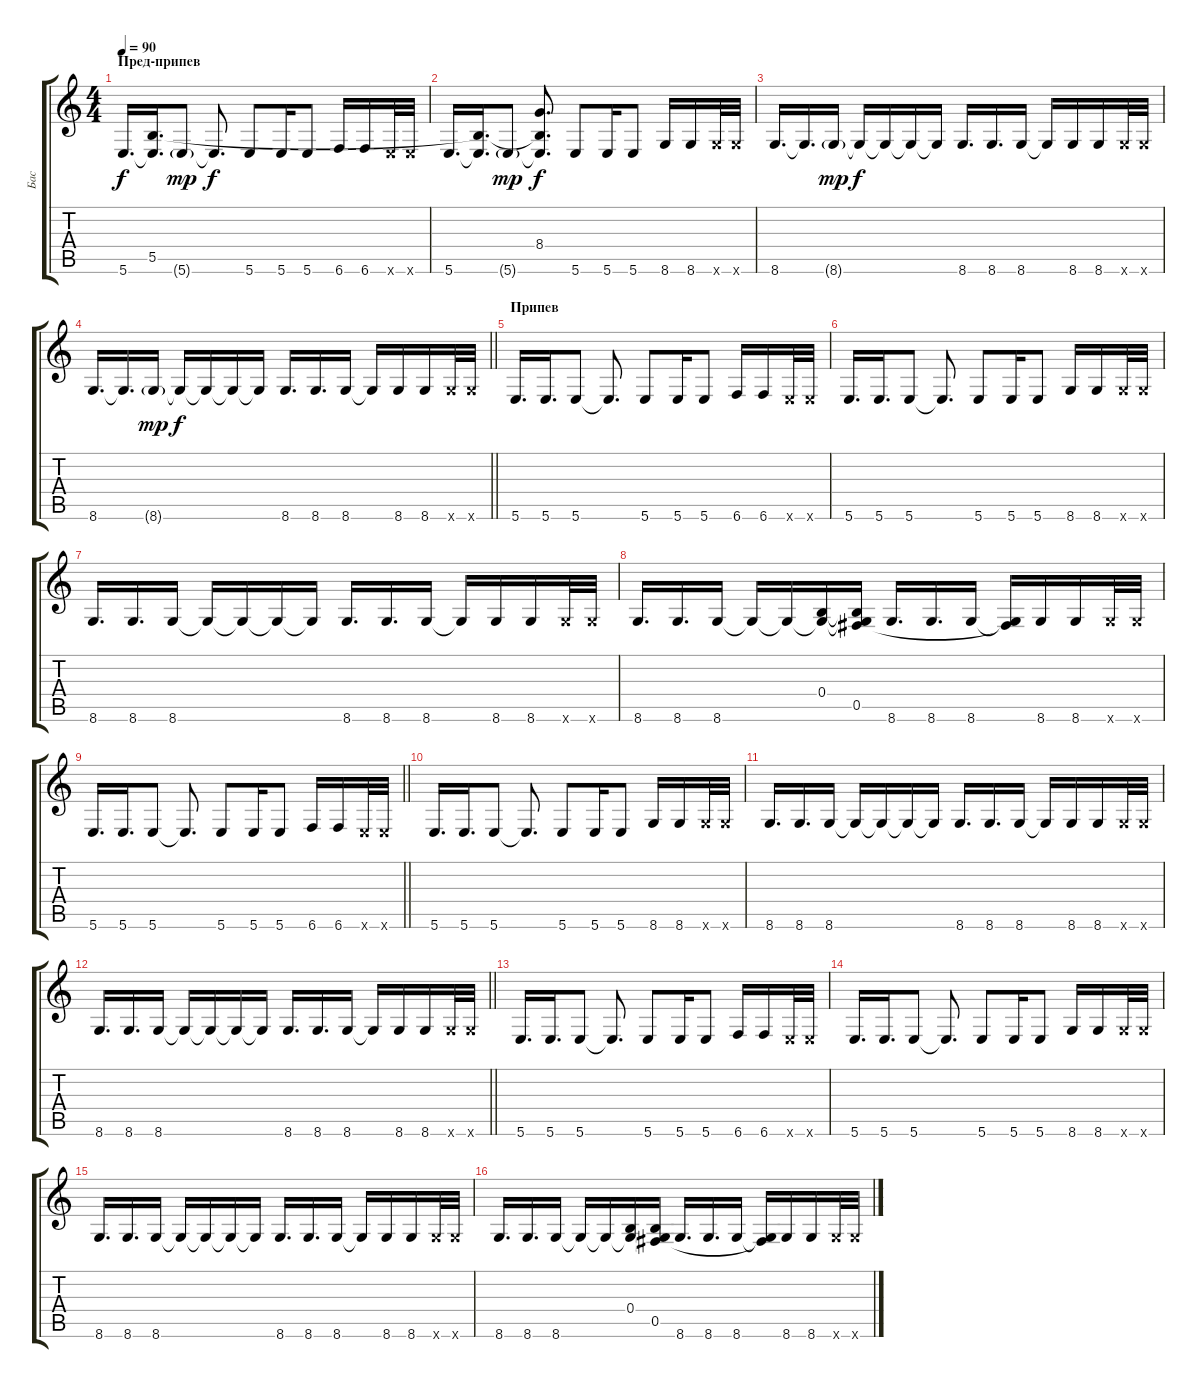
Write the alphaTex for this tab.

\track ("Бас" "Бас") {instrument electricbassfinger}
\staff {score tabs}
\tuning (Db4 Ab3 E3 B2 Gb2 B1) {hide}
\ts (4 4)
\section ("" "Пред-припев")
\tempo 90
\clef g2
\ks c
5.6.16{d dy f} (5.5 5.6{t}).16{d} 5.6{g}.8{dy mp} 5.6{t}.8{d dy f} 5.6.8 5.6.16 5.6.8 6.6.16 6.6.16 5.6{x}.32 5.6{x}.32 |
5.6.16{d} (5.5{t} 5.6{t}).16{d} 5.6{g}.8{dy mp} (8.4 5.5{t} 5.6{t}).8{d dy f} 5.6.8 5.6.16 5.6.8 8.6.16 8.6.16 8.6{x}.32 8.6{x}.32 |
8.6.16{d} 8.6{t}.16{d} 8.6{g}.16{dy mp} 8.6{t}.16{dy f} 8.6{t}.16 8.6{t}.16 8.6{t}.16 8.6.16{d} 8.6.16{d} 8.6.16 8.6{t}.16 8.6.16 8.6.16 8.6{x}.32 8.6{x}.32 |
\barLineRight lightlight
8.6.16{d} 8.6{t}.16{d} 8.6{g}.16{dy mp} 8.6{t}.16{dy f} 8.6{t}.16 8.6{t}.16 8.6{t}.16 8.6.16{d} 8.6.16{d} 8.6.16 8.6{t}.16 8.6.16 8.6.16 8.6{x}.32 8.6{x}.32 |
\section ("" "Припев")
5.6.16{d} 5.6.16{d} 5.6.8 5.6{t}.8{d} 5.6.8 5.6.16 5.6.8 6.6.16 6.6.16 5.6{x}.32 5.6{x}.32 |
5.6.16{d} 5.6.16{d} 5.6.8 5.6{t}.8{d} 5.6.8 5.6.16 5.6.8 8.6.16 8.6.16 8.6{x}.32 8.6{x}.32 |
8.6.16{d} 8.6.16{d} 8.6.16 8.6{t}.16 8.6{t}.16 8.6{t}.16 8.6{t}.16 8.6.16{d} 8.6.16{d} 8.6.16 8.6{t}.16 8.6.16 8.6.16 8.6{x}.32 8.6{x}.32 |
8.6.16{d} 8.6.16{d} 8.6.16 8.6{t}.16 8.6{t}.16 (0.4 8.6{t}).16 (0.4{t} 0.5 8.6{t}).16 8.6.16{d} 8.6.16{d} 8.6.16 (0.5{t} 8.6{t}).16 8.6.16 8.6.16 8.6{x}.32 8.6{x}.32 |
\barLineRight lightlight
5.6.16{d} 5.6.16{d} 5.6.8 5.6{t}.8{d} 5.6.8 5.6.16 5.6.8 6.6.16 6.6.16 5.6{x}.32 5.6{x}.32 |
5.6.16{d} 5.6.16{d} 5.6.8 5.6{t}.8{d} 5.6.8 5.6.16 5.6.8 8.6.16 8.6.16 8.6{x}.32 8.6{x}.32 |
8.6.16{d} 8.6.16{d} 8.6.16 8.6{t}.16 8.6{t}.16 8.6{t}.16 8.6{t}.16 8.6.16{d} 8.6.16{d} 8.6.16 8.6{t}.16 8.6.16 8.6.16 8.6{x}.32 8.6{x}.32 |
\barLineRight lightlight
8.6.16{d} 8.6.16{d} 8.6.16 8.6{t}.16 8.6{t}.16 8.6{t}.16 8.6{t}.16 8.6.16{d} 8.6.16{d} 8.6.16 8.6{t}.16 8.6.16 8.6.16 8.6{x}.32 8.6{x}.32 |
5.6.16{d} 5.6.16{d} 5.6.8 5.6{t}.8{d} 5.6.8 5.6.16 5.6.8 6.6.16 6.6.16 5.6{x}.32 5.6{x}.32 |
5.6.16{d} 5.6.16{d} 5.6.8 5.6{t}.8{d} 5.6.8 5.6.16 5.6.8 8.6.16 8.6.16 8.6{x}.32 8.6{x}.32 |
8.6.16{d} 8.6.16{d} 8.6.16 8.6{t}.16 8.6{t}.16 8.6{t}.16 8.6{t}.16 8.6.16{d} 8.6.16{d} 8.6.16 8.6{t}.16 8.6.16 8.6.16 8.6{x}.32 8.6{x}.32 |
8.6.16{d} 8.6.16{d} 8.6.16 8.6{t}.16 8.6{t}.16 (0.4 8.6{t}).16 (0.4{t} 0.5 8.6{t}).16 8.6.16{d} 8.6.16{d} 8.6.16 (0.5{t} 8.6{t}).16 8.6.16 8.6.16 8.6{x}.32 8.6{x}.32
